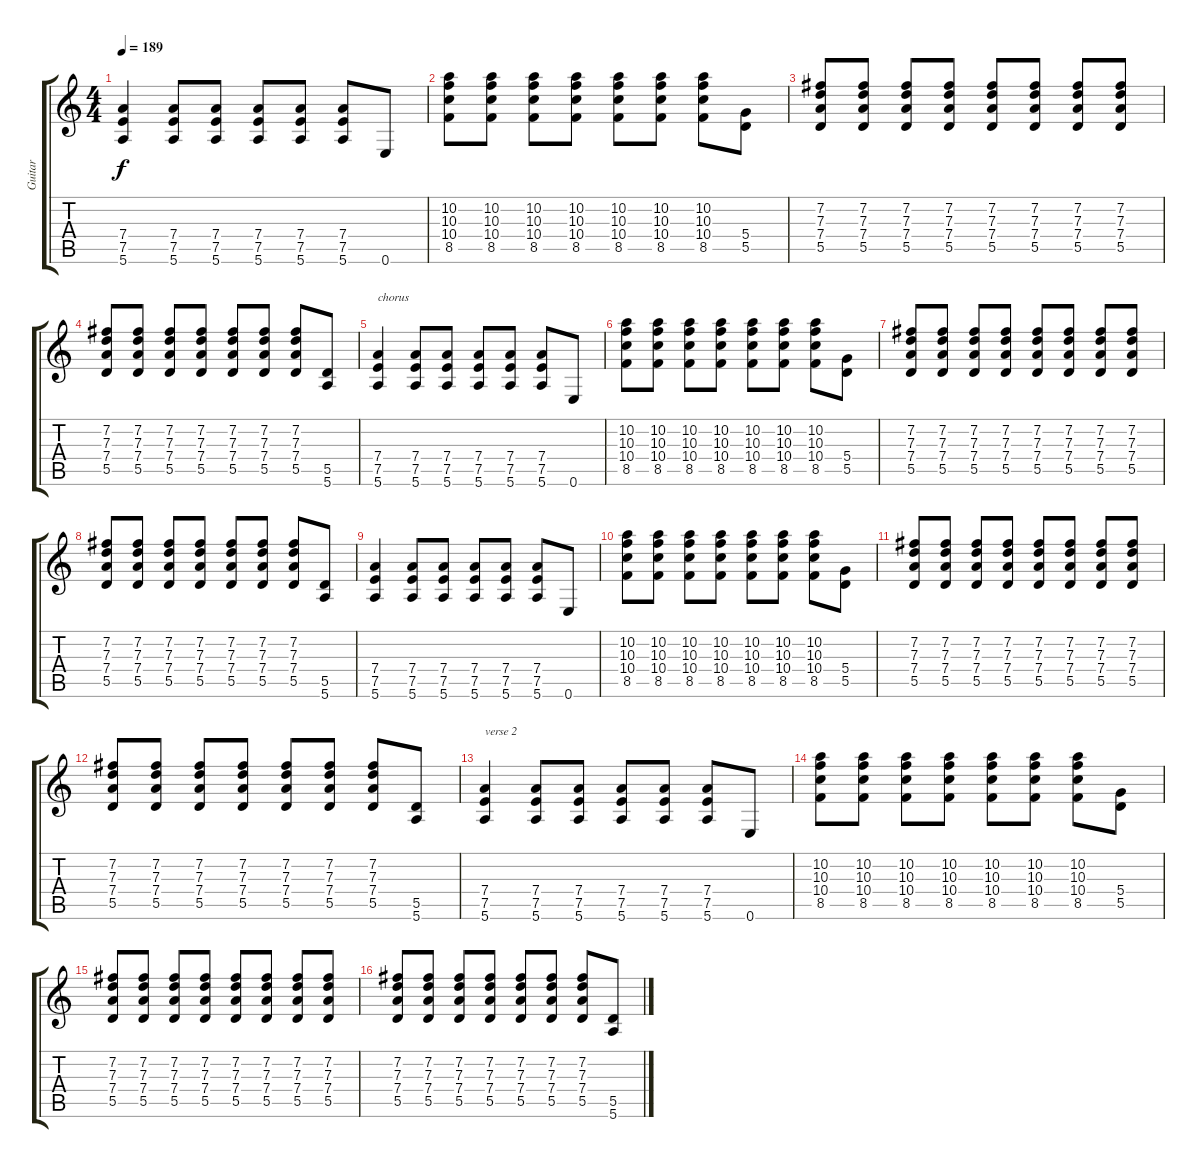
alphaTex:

\track ("Guitar" "Guitar") {instrument distortionguitar}
\staff {score tabs}
\tuning (E4 B3 G3 D3 A2 E2) {hide}
\ts (4 4)
\tempo 189
\clef g2
\ks c
(7.4 7.5 5.6).4{dy f} (7.4 7.5 5.6).8 (7.4 7.5 5.6).8 (7.4 7.5 5.6).8 (7.4 7.5 5.6).8 (7.4 7.5 5.6).8 0.6.8 |
(10.2 10.3 10.4 8.5).8 (10.2 10.3 10.4 8.5).8 (10.2 10.3 10.4 8.5).8 (10.2 10.3 10.4 8.5).8 (10.2 10.3 10.4 8.5).8 (10.2 10.3 10.4 8.5).8 (10.2 10.3 10.4 8.5).8 (5.4 5.5).8 |
(7.2 7.3 7.4 5.5).8 (7.2 7.3 7.4 5.5).8 (7.2 7.3 7.4 5.5).8 (7.2 7.3 7.4 5.5).8 (7.2 7.3 7.4 5.5).8 (7.2 7.3 7.4 5.5).8 (7.2 7.3 7.4 5.5).8 (7.2 7.3 7.4 5.5).8 |
(7.2 7.3 7.4 5.5).8 (7.2 7.3 7.4 5.5).8 (7.2 7.3 7.4 5.5).8 (7.2 7.3 7.4 5.5).8 (7.2 7.3 7.4 5.5).8 (7.2 7.3 7.4 5.5).8 (7.2 7.3 7.4 5.5).8 (5.5 5.6).8 |
(7.4 7.5 5.6).4{txt "chorus"} (7.4 7.5 5.6).8 (7.4 7.5 5.6).8 (7.4 7.5 5.6).8 (7.4 7.5 5.6).8 (7.4 7.5 5.6).8 0.6.8 |
(10.2 10.3 10.4 8.5).8 (10.2 10.3 10.4 8.5).8 (10.2 10.3 10.4 8.5).8 (10.2 10.3 10.4 8.5).8 (10.2 10.3 10.4 8.5).8 (10.2 10.3 10.4 8.5).8 (10.2 10.3 10.4 8.5).8 (5.4 5.5).8 |
(7.2 7.3 7.4 5.5).8 (7.2 7.3 7.4 5.5).8 (7.2 7.3 7.4 5.5).8 (7.2 7.3 7.4 5.5).8 (7.2 7.3 7.4 5.5).8 (7.2 7.3 7.4 5.5).8 (7.2 7.3 7.4 5.5).8 (7.2 7.3 7.4 5.5).8 |
(7.2 7.3 7.4 5.5).8 (7.2 7.3 7.4 5.5).8 (7.2 7.3 7.4 5.5).8 (7.2 7.3 7.4 5.5).8 (7.2 7.3 7.4 5.5).8 (7.2 7.3 7.4 5.5).8 (7.2 7.3 7.4 5.5).8 (5.5 5.6).8 |
(7.4 7.5 5.6).4 (7.4 7.5 5.6).8 (7.4 7.5 5.6).8 (7.4 7.5 5.6).8 (7.4 7.5 5.6).8 (7.4 7.5 5.6).8 0.6.8 |
(10.2 10.3 10.4 8.5).8 (10.2 10.3 10.4 8.5).8 (10.2 10.3 10.4 8.5).8 (10.2 10.3 10.4 8.5).8 (10.2 10.3 10.4 8.5).8 (10.2 10.3 10.4 8.5).8 (10.2 10.3 10.4 8.5).8 (5.4 5.5).8 |
(7.2 7.3 7.4 5.5).8 (7.2 7.3 7.4 5.5).8 (7.2 7.3 7.4 5.5).8 (7.2 7.3 7.4 5.5).8 (7.2 7.3 7.4 5.5).8 (7.2 7.3 7.4 5.5).8 (7.2 7.3 7.4 5.5).8 (7.2 7.3 7.4 5.5).8 |
(7.2 7.3 7.4 5.5).8 (7.2 7.3 7.4 5.5).8 (7.2 7.3 7.4 5.5).8 (7.2 7.3 7.4 5.5).8 (7.2 7.3 7.4 5.5).8 (7.2 7.3 7.4 5.5).8 (7.2 7.3 7.4 5.5).8 (5.5 5.6).8 |
(7.4 7.5 5.6).4{txt "verse 2"} (7.4 7.5 5.6).8 (7.4 7.5 5.6).8 (7.4 7.5 5.6).8 (7.4 7.5 5.6).8 (7.4 7.5 5.6).8 0.6.8 |
(10.2 10.3 10.4 8.5).8 (10.2 10.3 10.4 8.5).8 (10.2 10.3 10.4 8.5).8 (10.2 10.3 10.4 8.5).8 (10.2 10.3 10.4 8.5).8 (10.2 10.3 10.4 8.5).8 (10.2 10.3 10.4 8.5).8 (5.4 5.5).8 |
(7.2 7.3 7.4 5.5).8 (7.2 7.3 7.4 5.5).8 (7.2 7.3 7.4 5.5).8 (7.2 7.3 7.4 5.5).8 (7.2 7.3 7.4 5.5).8 (7.2 7.3 7.4 5.5).8 (7.2 7.3 7.4 5.5).8 (7.2 7.3 7.4 5.5).8 |
(7.2 7.3 7.4 5.5).8 (7.2 7.3 7.4 5.5).8 (7.2 7.3 7.4 5.5).8 (7.2 7.3 7.4 5.5).8 (7.2 7.3 7.4 5.5).8 (7.2 7.3 7.4 5.5).8 (7.2 7.3 7.4 5.5).8 (5.5 5.6).8
